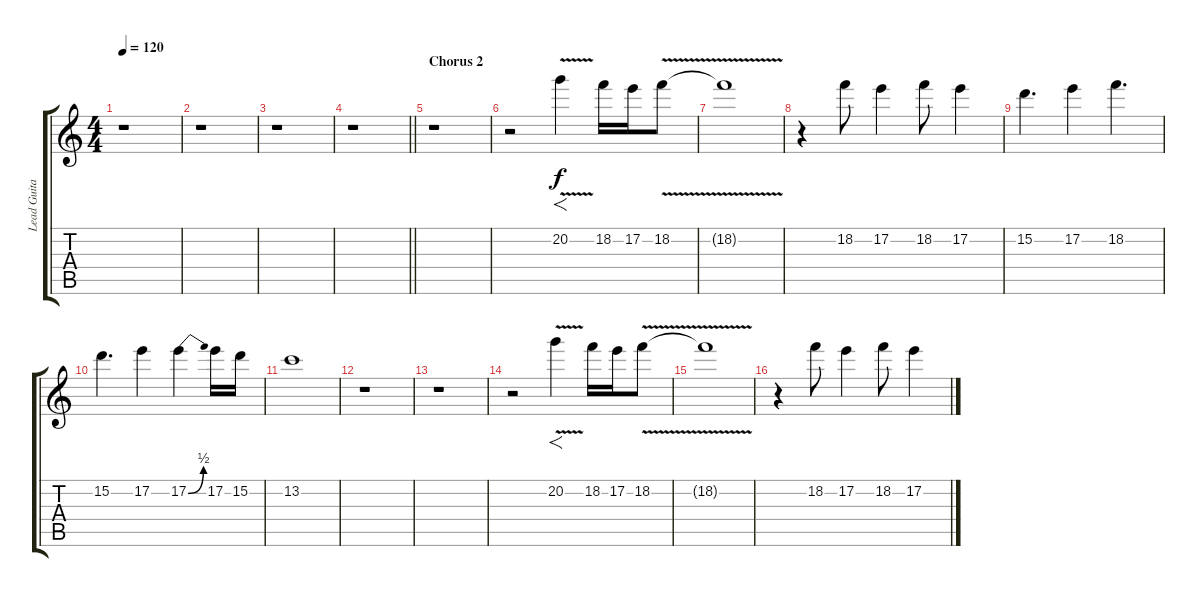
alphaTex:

\track ("Lead Guitar" "Lead Guita") {instrument overdrivenguitar}
\staff {score tabs}
\tuning (E4 B3 G3 D3 A2 E2) {hide}
\ts (4 4)
\tempo 120
\clef g2
\ks c
r.1{dy f} |
r.1 |
r.1 |
\barLineRight lightlight
r.1 |
\section ("" "Chorus 2")
r.1 |
r.2 20.2{v}.4{f} 18.2.16 17.2.16 18.2{v}.8 |
18.2{t}.1 |
r.4 18.2.8 17.2.4 18.2.8 17.2.4 |
15.2.4{d} 17.2.4 18.2.4{d} |
15.2.4{d} 17.2.4 17.2{be (bend 0 0 60 2)}.4 17.2.16 15.2.16 |
13.2.1 |
r.1 |
r.1 |
r.2 20.2{v}.4{f} 18.2.16 17.2.16 18.2{v}.8 |
18.2{t}.1 |
r.4 18.2.8 17.2.4 18.2.8 17.2.4
